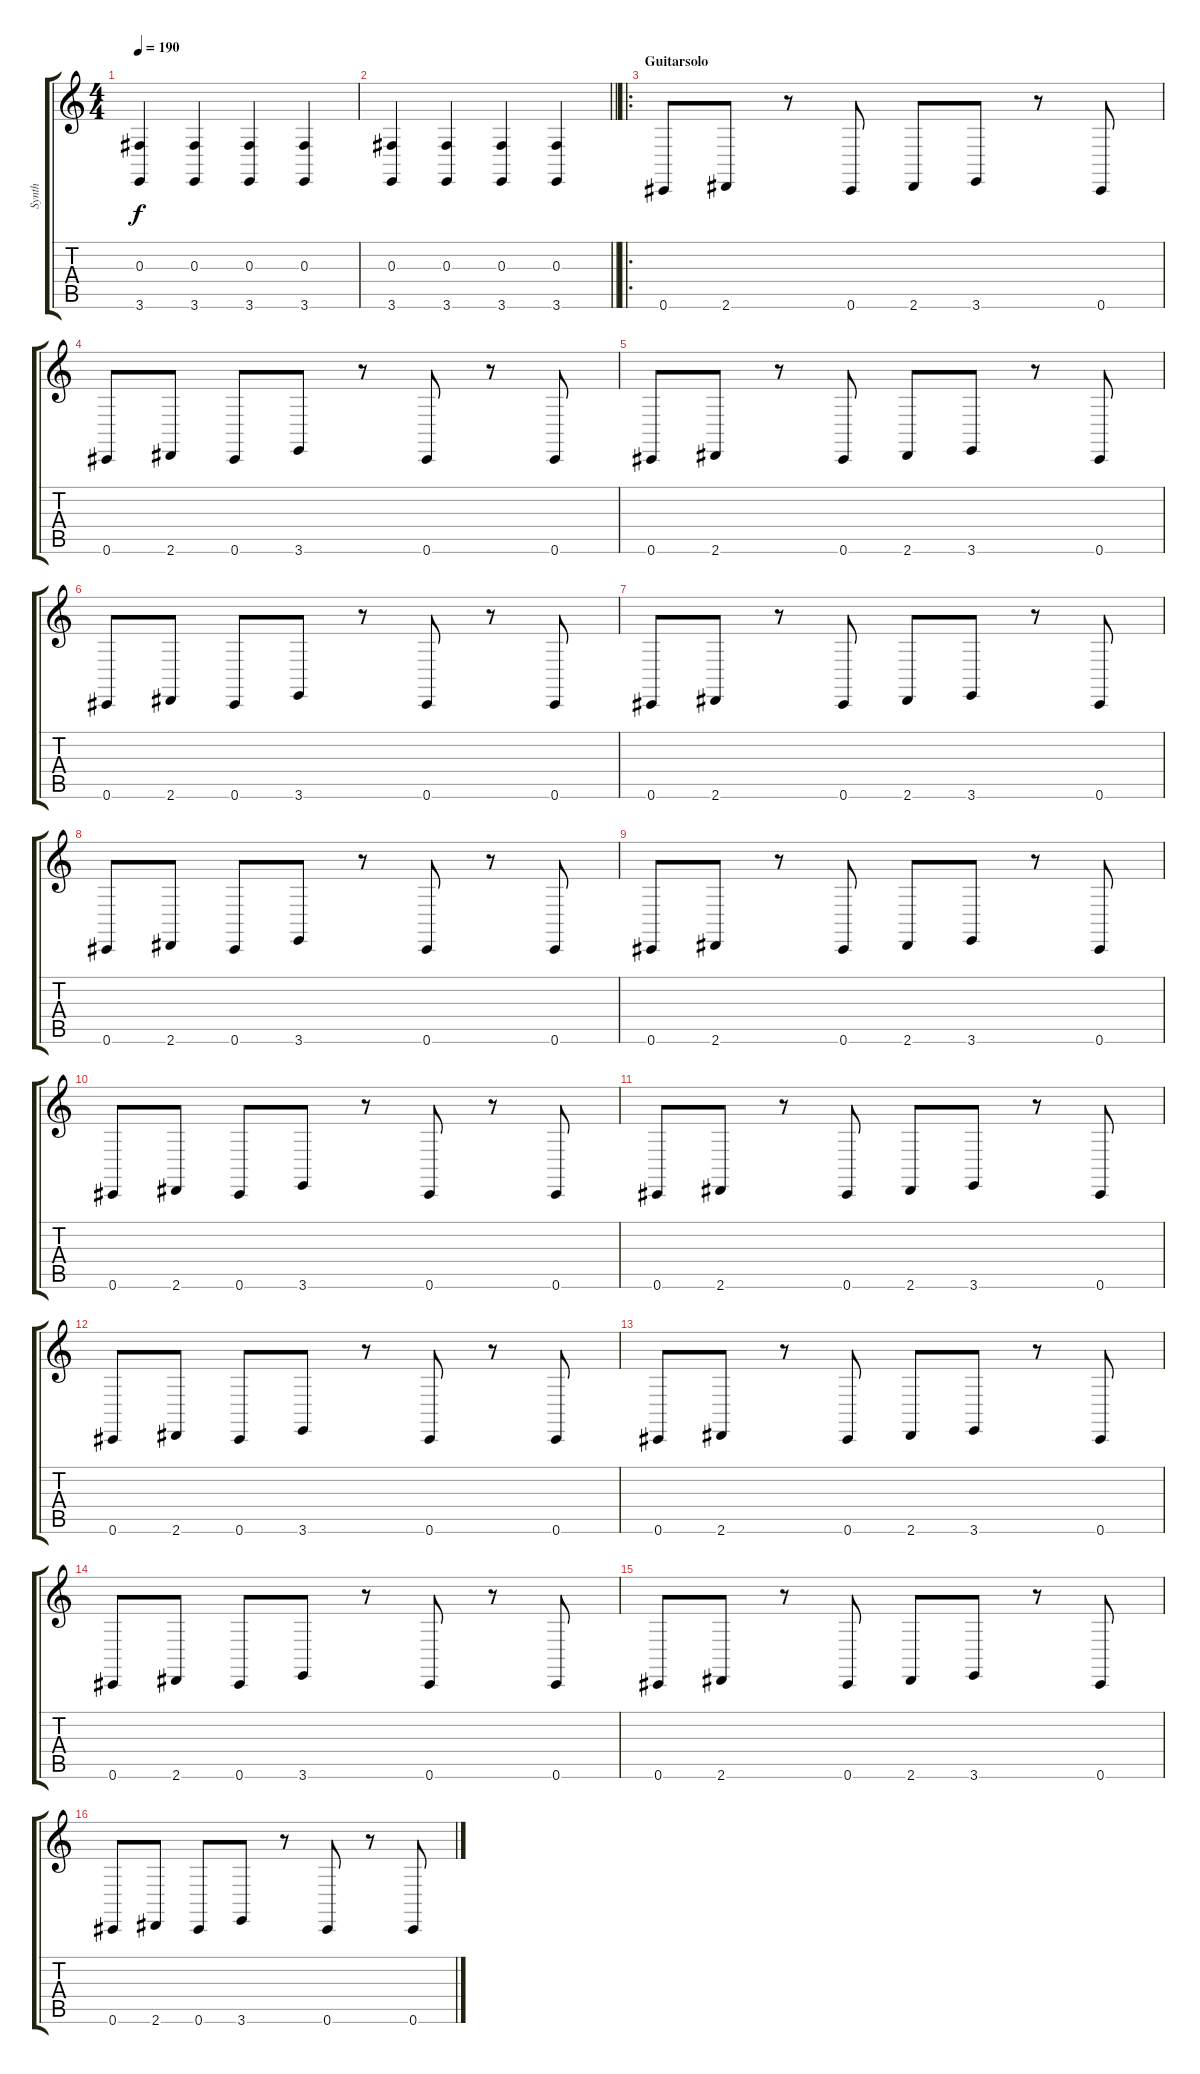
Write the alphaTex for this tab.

\track ("Synth" "Synth") {instrument fx7echoes}
\staff {score tabs}
\tuning (Eb4 Bb3 Gb3 Db3 Ab2 Db2) {hide}
\ts (4 4)
\tempo 190
\clef g2
\ks c
(0.3 3.6).4{dy f} (0.3 3.6).4 (0.3 3.6).4 (0.3 3.6).4 |
\barLineRight lightlight
(0.3 3.6).4 (0.3 3.6).4 (0.3 3.6).4 (0.3 3.6).4 |
\ro
\section ("" "Guitarsolo")
0.6.8 2.6.8 r.8 0.6.8 2.6.8 3.6.8 r.8 0.6.8 |
0.6.8 2.6.8 0.6.8 3.6.8 r.8 0.6.8 r.8 0.6.8 |
0.6.8 2.6.8 r.8 0.6.8 2.6.8 3.6.8 r.8 0.6.8 |
0.6.8 2.6.8 0.6.8 3.6.8 r.8 0.6.8 r.8 0.6.8 |
0.6.8 2.6.8 r.8 0.6.8 2.6.8 3.6.8 r.8 0.6.8 |
0.6.8 2.6.8 0.6.8 3.6.8 r.8 0.6.8 r.8 0.6.8 |
0.6.8 2.6.8 r.8 0.6.8 2.6.8 3.6.8 r.8 0.6.8 |
0.6.8 2.6.8 0.6.8 3.6.8 r.8 0.6.8 r.8 0.6.8 |
0.6.8 2.6.8 r.8 0.6.8 2.6.8 3.6.8 r.8 0.6.8 |
0.6.8 2.6.8 0.6.8 3.6.8 r.8 0.6.8 r.8 0.6.8 |
0.6.8 2.6.8 r.8 0.6.8 2.6.8 3.6.8 r.8 0.6.8 |
0.6.8 2.6.8 0.6.8 3.6.8 r.8 0.6.8 r.8 0.6.8 |
0.6.8 2.6.8 r.8 0.6.8 2.6.8 3.6.8 r.8 0.6.8 |
0.6.8 2.6.8 0.6.8 3.6.8 r.8 0.6.8 r.8 0.6.8
